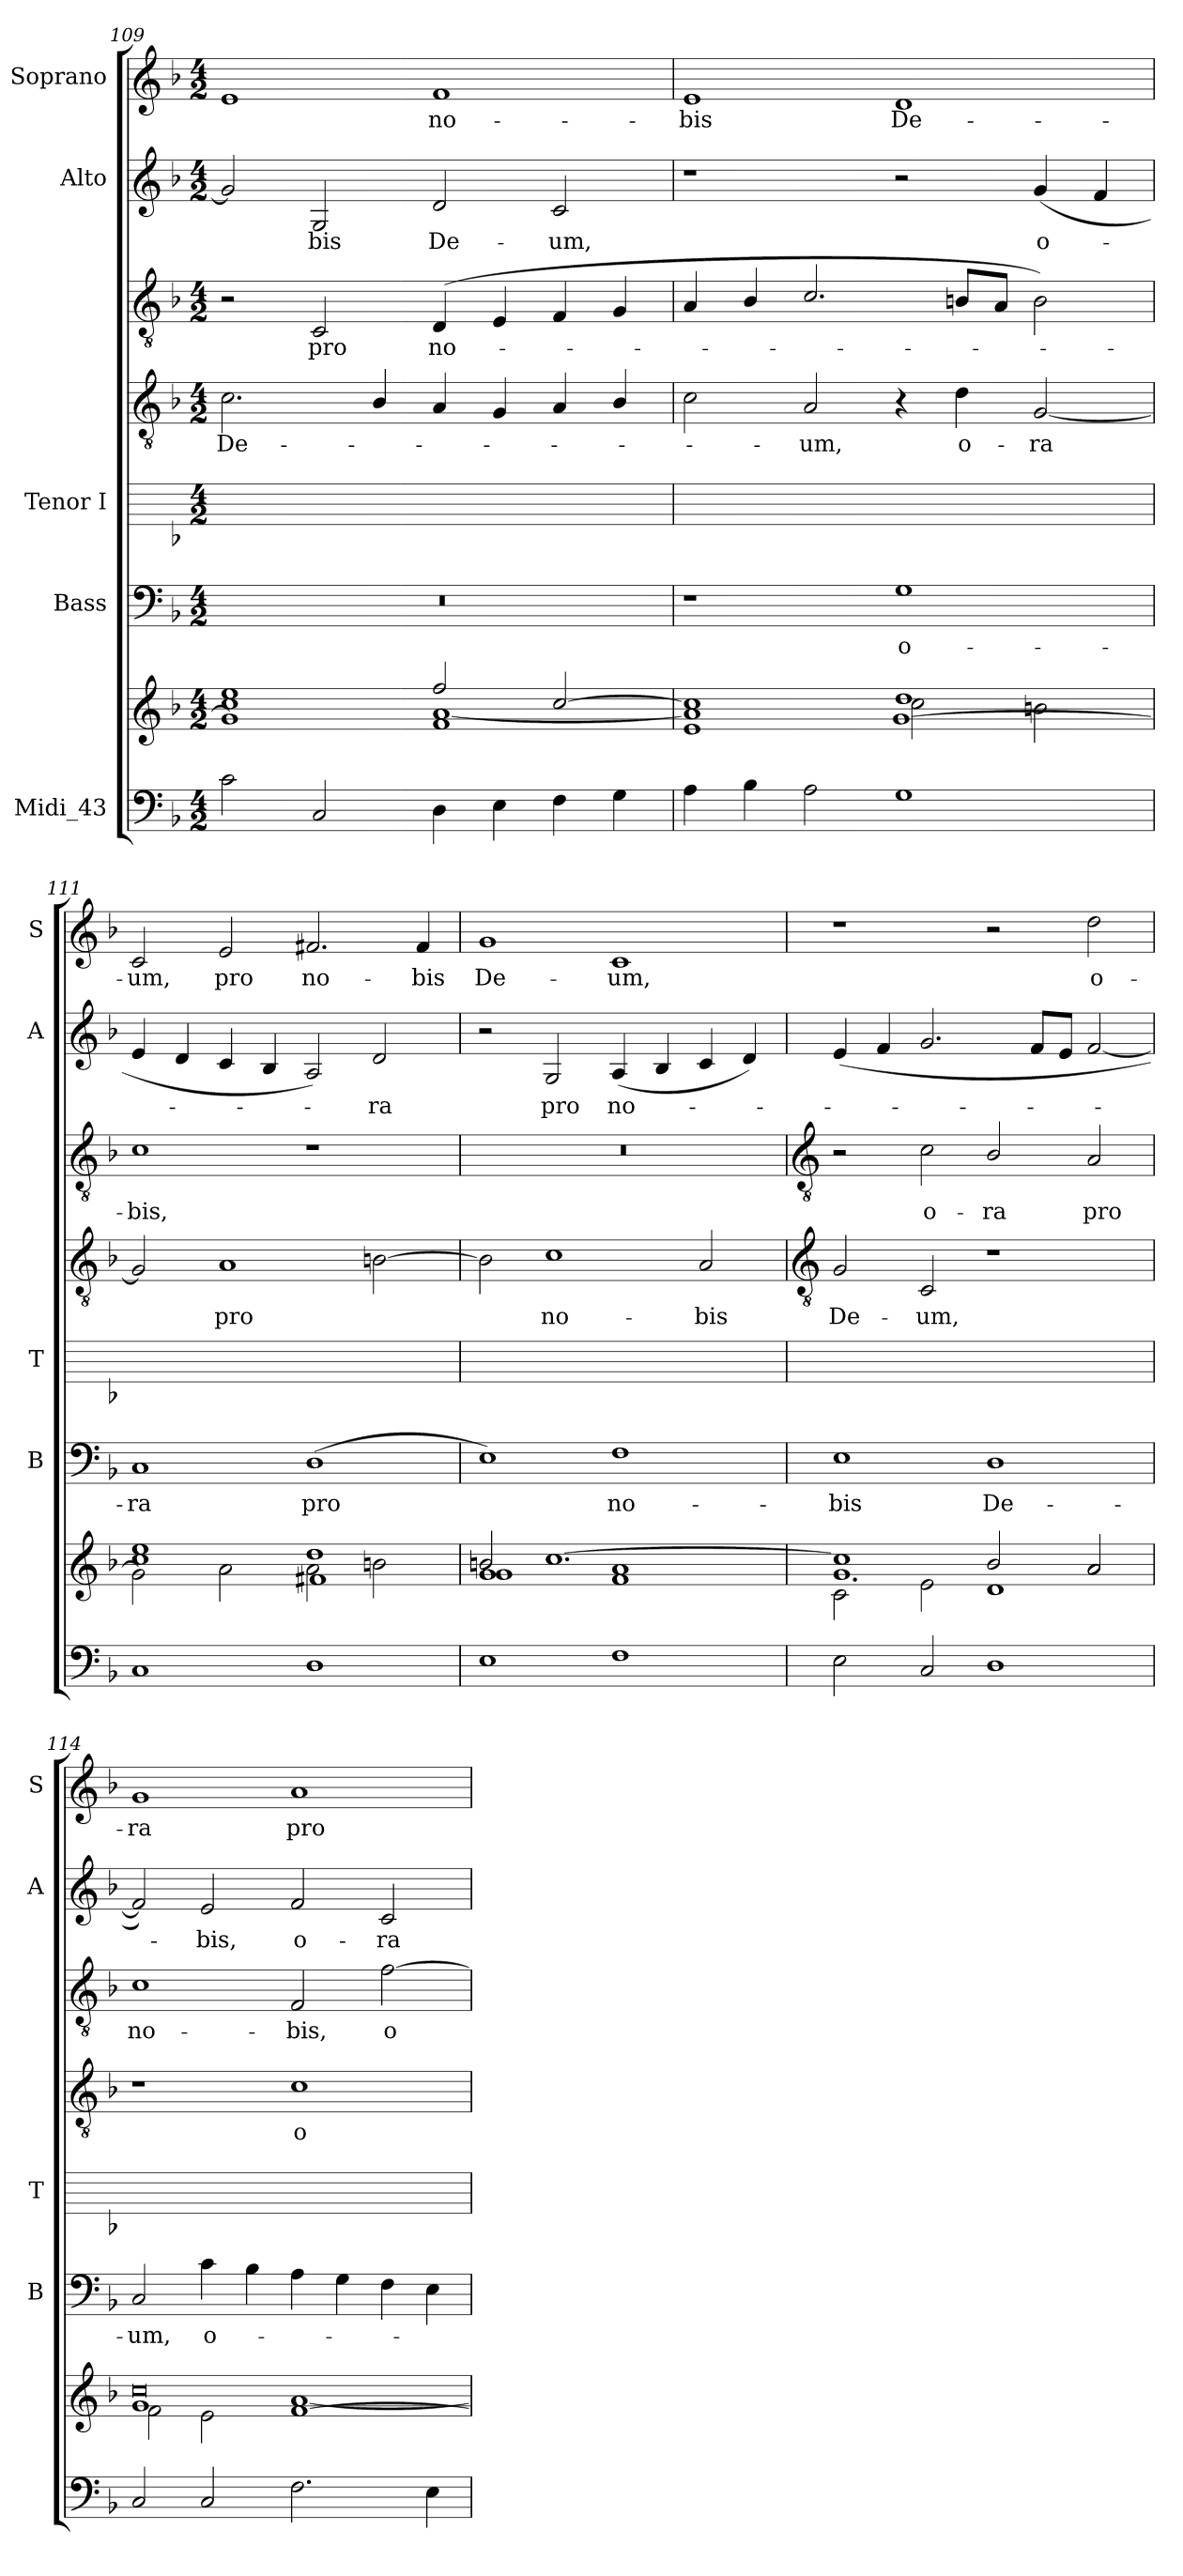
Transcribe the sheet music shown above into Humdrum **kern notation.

**kern	**kern	**kern	**text	**kern	**kern	**text	**kern	**text	**kern	**text	**kern	**text
*part5	*part5	*part4	*part4	*part3	*part3	*part3	*part3	*part3	*part2	*part2	*part1	*part1
*staff8	*staff7	*staff6	*staff6	*staff5	*staff4	*staff4	*staff3	*staff3	*staff2	*staff2	*staff1	*staff1
*I"Midi_43	*	*I"Bass	*	*I"Tenor I	*	*	*	*	*I"Alto	*	*I"Soprano	*
*	*	*I'B	*	*I'T	*	*	*	*	*I'A	*	*I'S	*
*clefF4	*clefG2	*clefF4	*	*	*clefGv2	*	*clefGv2	*	*clefG2	*	*clefG2	*
*k[b-]	*k[b-]	*k[b-]	*	*k[b-]	*k[b-]	*	*k[b-]	*	*k[b-]	*	*k[b-]	*
*F:	*F:	*F:	*	*F:	*F:	*	*F:	*	*F:	*	*F:	*
*M4/2	*M4/2	*M4/2	*	*M4/2	*M4/2	*	*M4/2	*	*M4/2	*	*M4/2	*
=109	=109	=109	=109	=109	=109	=109	=109	=109	=109	=109	=109	=109
*	*^	*	*	*	*	*	*	*	*	*	*	*
*	*	*^	*	*	*	*	*	*	*	*	*	*	*
!	!	!	!	!	!	!	!	!LO:LY:b	!	!	!	!	!	!
2c	1ee/	1cc\	1g\]	0r	.	0ryy	2.c	De-	2r	.	2g]	.	1e	.
!	!	!	!	!	!	!	!	!	!	!LO:LY:b	!	!LO:LY:b	!	!
2C	.	.	.	.	.	.	.	.	2C	pro	2G	bis	.	.
.	.	.	.	.	.	.	4B-/	.	.	.	.	.	.	.
!	!	!	!	!	!	!	!	!	!	!LO:LY:b	!	!LO:LY:b	!	!LO:LY:b
4D	2ff/	[1a\	1f\	.	.	.	4A	.	(<4D	no-	2d	De-	1f	no-
4E	.	.	.	.	.	.	4G	.	4E	.	.	.	.	.
!	!	!	!	!	!	!	!	!	!	!	!	!LO:LY:b	!	!
4F	[2cc/	.	.	.	.	.	4A	.	4F	.	2c	-um,	.	.
4G	.	.	.	.	.	.	4B-/	.	4G	.	.	.	.	.
=110	=110	=110	=110	=110	=110	=110	=110	=110	=110	=110	=110	=110	=110	=110
!	!	!	!	!	!	!	!	!	!	!	!	!	!	!LO:LY:b
4A	1cc/]	1a\]	1e\	1r	.	0ryy	2c\	.	4A	.	1r	.	1e	-bis
4B-	.	.	.	.	.	.	.	.	4B-/	.	.	.	.	.
!	!	!	!	!	!	!	!	!LO:LY:b	!	!	!	!	!	!
2A	.	.	.	.	.	.	2A	um,	2.c/	.	.	.	.	.
!	!	!	!	!	!LO:LY:b	!	!	!	!	!	!	!	!	!LO:LY:b
1G	1dd/	2cc\	[1g\	1G	o-	.	4r	.	.	.	2r	.	1d	De-
!	!	!	!	!	!	!	!	!LO:LY:b	!	!	!	!	!	!
.	.	.	.	.	.	.	4d	o-	8BnL	.	.	.	.	.
.	.	.	.	.	.	.	.	.	8AJ	.	.	.	.	.
!	!	!	!	!	!	!	!	!LO:LY:b	!	!	!	!LO:LY:b	!	!
.	.	2bn\	.	.	.	.	[2G	-ra	2B)	.	(<4g	o-	.	.
.	.	.	.	.	.	.	.	.	.	.	4f	.	.	.
=111	=111	=111	=111	=111	=111	=111	=111	=111	=111	=111	=111	=111	=111	=111
!	!	!	!	!	!LO:LY:b	!	!	!	!	!LO:LY:b	!	!	!	!LO:LY:b
1C	1ee/	1cc\	2g\]	1C	-ra	0ryy	2G]	.	1c	bis,	4e	.	2c	-um,
.	.	.	.	.	.	.	.	.	.	.	4d	.	.	.
!	!	!	!	!	!	!	!	!LO:LY:b	!	!	!	!	!	!LO:LY:b
.	.	.	2a\	.	.	.	1A\	pro	.	.	4c	.	2e	pro
.	.	.	.	.	.	.	.	.	.	.	4B-	.	.	.
!	!	!	!	!	!LO:LY:b	!	!	!	!	!	!	!	!	!LO:LY:b
1D	1dd/	2a\	1f#X\	(>1D	pro	.	.	.	1r	.	2A)	.	2.f#X	no-
!	!	!	!	!	!	!	!	!	!	!	!	!LO:LY:b	!	!
.	.	2bn\	.	.	.	.	[2Bn\	.	.	.	2d	ra	.	.
!	!	!	!	!	!	!	!	!	!	!	!	!	!	!LO:LY:b
.	.	.	.	.	.	.	.	.	.	.	.	.	4f#	-bis
=112	=112	=112	=112	=112	=112	=112	=112	=112	=112	=112	=112	=112	=112	=112
!	!	!	!	!	!	!	!	!	!	!	!	!	!	!LO:LY:b
1E	2bn/	1g\	1g\	1E)	.	0ryy	2B\]	.	0r	.	2r	.	1g	De-
!	!	!	!	!	!	!	!	!LO:LY:b	!	!	!	!LO:LY:b	!	!
.	[1.cc/	.	.	.	.	.	1c	no-	.	.	2G	pro	.	.
!	!	!	!	!	!LO:LY:b	!	!	!	!	!	!	!LO:LY:b	!	!LO:LY:b
1F	.	1a\	1f\	1F	no-	.	.	.	.	.	(<4A	no-	1c	-um,
.	.	.	.	.	.	.	.	.	.	.	4B-	.	.	.
!	!	!	!	!	!	!	!	!LO:LY:b	!	!	!	!	!	!
.	.	.	.	.	.	.	2A	-bis	.	.	4c	.	.	.
.	.	.	.	.	.	.	.	.	.	.	4d)	.	.	.
!!LO:LB:g=z
=113	=113	=113	=113	=113	=113	=113	=113	=113	=113	=113	=113	=113	=113	=113
*	*	*	*	*	*	*	*clefGv2	*	*clefGv2	*	*	*	*	*
!	!	!	!	!	!LO:LY:b	!	!	!LO:LY:b	!	!	!	!	!	!
2E	1cc/]	1.g\	2c\	1E	-bis	0ryy	2G	De-	2r	.	(<4e	.	1r	.
.	.	.	.	.	.	.	.	.	.	.	4f	.	.	.
!	!	!	!	!	!	!	!	!LO:LY:b	!	!LO:LY:b	!	!	!	!
2C	.	.	2e\	.	.	.	2C	-um,	2c	o-	2.g	.	.	.
!	!	!	!	!	!LO:LY:b	!	!	!	!	!LO:LY:b	!	!	!	!
1D/	2b-/	.	1d\	1D/	De-	.	1r	.	2B-/	-ra	.	.	2r	.
.	.	.	.	.	.	.	.	.	.	.	8fL	.	.	.
.	.	.	.	.	.	.	.	.	.	.	8eJ	.	.	.
!	!	!	!	!	!	!	!	!	!	!LO:LY:b	!	!	!	!LO:LY:b
.	2a/	2a/	.	.	.	.	.	.	2A	pro	[2f	.	2dd	o-
=114	=114	=114	=114	=114	=114	=114	=114	=114	=114	=114	=114	=114	=114	=114
!	!	!	!	!	!LO:LY:b	!	!	!	!	!LO:LY:b	!	!	!	!LO:LY:b
2C	0cc/	1g\	2f\	2C	-um,	0ryy	1r	.	1c	no-	2f])	.	1g	-ra
!	!	!	!	!	!LO:LY:b	!	!	!	!	!	!	!LO:LY:b	!	!
2C	.	.	2e\	4c	o-	.	.	.	.	.	2e	bis,	.	.
.	.	.	.	4B-	.	.	.	.	.	.	.	.	.	.
!	!	!	!	!	!	!	!	!LO:LY:b	!	!LO:LY:b	!	!LO:LY:b	!	!LO:LY:b
2.F	.	[1a\	[1f\	4A	.	.	1c	o-	2F	-bis,	2f	o-	1a	pro
.	.	.	.	4G	.	.	.	.	.	.	.	.	.	.
!	!	!	!	!	!	!	!	!	!	!LO:LY:b	!	!LO:LY:b	!	!
.	.	.	.	4F	.	.	.	.	[2f	o-	2c	-ra	.	.
4E	.	.	.	4E	.	.	.	.	.	.	.	.	.	.
*	*v	*v	*v	*	*	*	*	*	*	*	*	*	*	*
=	=	=	=	=	=	=	=	=	=	=	=	=
*-	*-	*-	*-	*-	*-	*-	*-	*-	*-	*-	*-	*-
